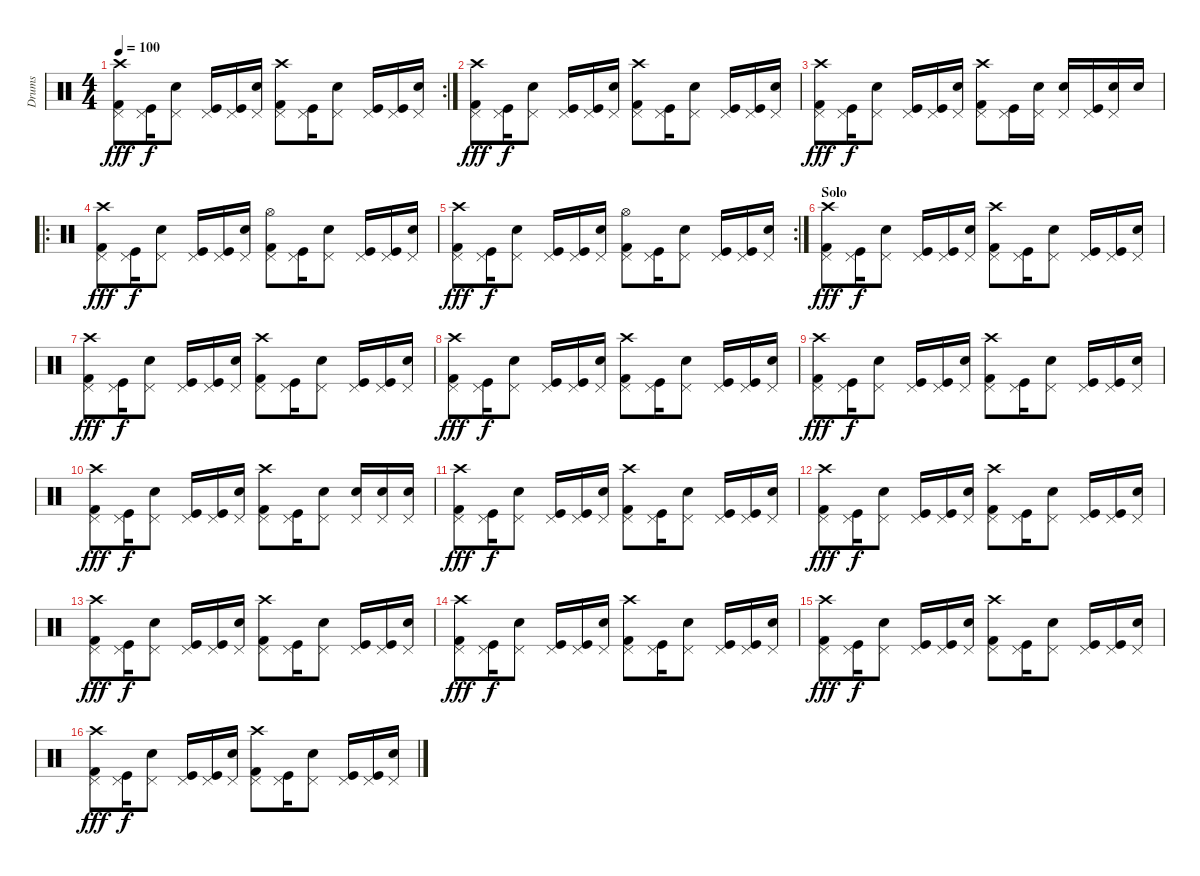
\track ("Drums" "Drums") {instrument percussion}
\staff {score}
\articulation defaults
\rc 2
\ts (4 4)
\tempo 100
\clef neutral
\ks c
("Kick (hit) 2" "Pedal Hi-Hat (hit)" "Crash high (hit)").8{dy fff} ("Kick (hit)" "Pedal Hi-Hat (hit)").16{dy f} ("Snare (hit) 2" "Pedal Hi-Hat (hit)").8 ("Kick (hit)" "Pedal Hi-Hat (hit)").16 ("Kick (hit)" "Pedal Hi-Hat (hit)").16 ("Snare (hit) 2" "Pedal Hi-Hat (hit)").16 ("Kick (hit) 2" "Pedal Hi-Hat (hit)" "Crash high (hit)").8 ("Kick (hit)" "Pedal Hi-Hat (hit)").16 ("Snare (hit) 2" "Pedal Hi-Hat (hit)").8 ("Kick (hit)" "Pedal Hi-Hat (hit)").16 ("Kick (hit)" "Pedal Hi-Hat (hit)").16 ("Snare (hit) 2" "Pedal Hi-Hat (hit)").16 |
("Kick (hit) 2" "Pedal Hi-Hat (hit)" "Crash high (hit)").8{dy fff} ("Kick (hit)" "Pedal Hi-Hat (hit)").16{dy f} ("Snare (hit) 2" "Pedal Hi-Hat (hit)").8 ("Kick (hit)" "Pedal Hi-Hat (hit)").16 ("Kick (hit)" "Pedal Hi-Hat (hit)").16 ("Snare (hit) 2" "Pedal Hi-Hat (hit)").16 ("Kick (hit) 2" "Pedal Hi-Hat (hit)" "Crash high (hit)").8 ("Kick (hit)" "Pedal Hi-Hat (hit)").16 ("Snare (hit) 2" "Pedal Hi-Hat (hit)").8 ("Kick (hit)" "Pedal Hi-Hat (hit)").16 ("Kick (hit)" "Pedal Hi-Hat (hit)").16 ("Snare (hit) 2" "Pedal Hi-Hat (hit)").16 |
("Kick (hit) 2" "Pedal Hi-Hat (hit)" "Crash high (hit)").8{dy fff} ("Kick (hit)" "Pedal Hi-Hat (hit)").16{dy f} ("Snare (hit) 2" "Pedal Hi-Hat (hit)").8 ("Kick (hit)" "Pedal Hi-Hat (hit)").16 ("Kick (hit)" "Pedal Hi-Hat (hit)").16 ("Snare (hit) 2" "Pedal Hi-Hat (hit)").16 ("Kick (hit) 2" "Pedal Hi-Hat (hit)" "Crash high (hit)").8 ("Kick (hit)" "Pedal Hi-Hat (hit)").16 ("Snare (hit) 2" "Pedal Hi-Hat (hit)").16 ("Snare (hit) 2" "Pedal Hi-Hat (hit)").16 ("Kick (hit)" "Pedal Hi-Hat (hit)").16 ("Snare (hit) 2" "Pedal Hi-Hat (hit)").16 "Snare (hit) 2".16 |
\ro
("Kick (hit) 2" "Pedal Hi-Hat (hit)" "Crash high (hit)").8{dy fff} ("Kick (hit)" "Pedal Hi-Hat (hit)").16{dy f} ("Snare (hit) 2" "Pedal Hi-Hat (hit)").8 ("Kick (hit)" "Pedal Hi-Hat (hit)").16 ("Kick (hit)" "Pedal Hi-Hat (hit)").16 ("Snare (hit) 2" "Pedal Hi-Hat (hit)").16 ("Kick (hit) 2" "Pedal Hi-Hat (hit)" "Hi-Hat (open)").8 ("Kick (hit)" "Pedal Hi-Hat (hit)").16 ("Snare (hit) 2" "Pedal Hi-Hat (hit)").8 ("Kick (hit)" "Pedal Hi-Hat (hit)").16 ("Kick (hit)" "Pedal Hi-Hat (hit)").16 ("Snare (hit) 2" "Pedal Hi-Hat (hit)").16 |
\rc 2
("Kick (hit) 2" "Pedal Hi-Hat (hit)" "Crash high (hit)").8{dy fff} ("Kick (hit)" "Pedal Hi-Hat (hit)").16{dy f} ("Snare (hit) 2" "Pedal Hi-Hat (hit)").8 ("Kick (hit)" "Pedal Hi-Hat (hit)").16 ("Kick (hit)" "Pedal Hi-Hat (hit)").16 ("Snare (hit) 2" "Pedal Hi-Hat (hit)").16 ("Kick (hit) 2" "Pedal Hi-Hat (hit)" "Hi-Hat (open)").8 ("Kick (hit)" "Pedal Hi-Hat (hit)").16 ("Snare (hit) 2" "Pedal Hi-Hat (hit)").8 ("Kick (hit)" "Pedal Hi-Hat (hit)").16 ("Kick (hit)" "Pedal Hi-Hat (hit)").16 ("Snare (hit) 2" "Pedal Hi-Hat (hit)").16 |
\section ("" "Solo")
("Kick (hit) 2" "Pedal Hi-Hat (hit)" "Crash high (hit)").8{dy fff} ("Kick (hit)" "Pedal Hi-Hat (hit)").16{dy f} ("Snare (hit) 2" "Pedal Hi-Hat (hit)").8 ("Kick (hit)" "Pedal Hi-Hat (hit)").16 ("Kick (hit)" "Pedal Hi-Hat (hit)").16 ("Snare (hit) 2" "Pedal Hi-Hat (hit)").16 ("Kick (hit) 2" "Pedal Hi-Hat (hit)" "Crash high (hit)").8 ("Kick (hit)" "Pedal Hi-Hat (hit)").16 ("Snare (hit) 2" "Pedal Hi-Hat (hit)").8 ("Kick (hit)" "Pedal Hi-Hat (hit)").16 ("Kick (hit)" "Pedal Hi-Hat (hit)").16 ("Snare (hit) 2" "Pedal Hi-Hat (hit)").16 |
("Kick (hit) 2" "Pedal Hi-Hat (hit)" "Crash high (hit)").8{dy fff} ("Kick (hit)" "Pedal Hi-Hat (hit)").16{dy f} ("Snare (hit) 2" "Pedal Hi-Hat (hit)").8 ("Kick (hit)" "Pedal Hi-Hat (hit)").16 ("Kick (hit)" "Pedal Hi-Hat (hit)").16 ("Snare (hit) 2" "Pedal Hi-Hat (hit)").16 ("Kick (hit) 2" "Pedal Hi-Hat (hit)" "Crash high (hit)").8 ("Kick (hit)" "Pedal Hi-Hat (hit)").16 ("Snare (hit) 2" "Pedal Hi-Hat (hit)").8 ("Kick (hit)" "Pedal Hi-Hat (hit)").16 ("Kick (hit)" "Pedal Hi-Hat (hit)").16 ("Snare (hit) 2" "Pedal Hi-Hat (hit)").16 |
("Kick (hit) 2" "Pedal Hi-Hat (hit)" "Crash high (hit)").8{dy fff} ("Kick (hit)" "Pedal Hi-Hat (hit)").16{dy f} ("Snare (hit) 2" "Pedal Hi-Hat (hit)").8 ("Kick (hit)" "Pedal Hi-Hat (hit)").16 ("Kick (hit)" "Pedal Hi-Hat (hit)").16 ("Snare (hit) 2" "Pedal Hi-Hat (hit)").16 ("Kick (hit) 2" "Pedal Hi-Hat (hit)" "Crash high (hit)").8 ("Kick (hit)" "Pedal Hi-Hat (hit)").16 ("Snare (hit) 2" "Pedal Hi-Hat (hit)").8 ("Kick (hit)" "Pedal Hi-Hat (hit)").16 ("Kick (hit)" "Pedal Hi-Hat (hit)").16 ("Snare (hit) 2" "Pedal Hi-Hat (hit)").16 |
("Kick (hit) 2" "Pedal Hi-Hat (hit)" "Crash high (hit)").8{dy fff} ("Kick (hit)" "Pedal Hi-Hat (hit)").16{dy f} ("Snare (hit) 2" "Pedal Hi-Hat (hit)").8 ("Kick (hit)" "Pedal Hi-Hat (hit)").16 ("Kick (hit)" "Pedal Hi-Hat (hit)").16 ("Snare (hit) 2" "Pedal Hi-Hat (hit)").16 ("Kick (hit) 2" "Pedal Hi-Hat (hit)" "Crash high (hit)").8 ("Kick (hit)" "Pedal Hi-Hat (hit)").16 ("Snare (hit) 2" "Pedal Hi-Hat (hit)").8 ("Kick (hit)" "Pedal Hi-Hat (hit)").16 ("Kick (hit)" "Pedal Hi-Hat (hit)").16 ("Snare (hit) 2" "Pedal Hi-Hat (hit)").16 |
("Kick (hit) 2" "Pedal Hi-Hat (hit)" "Crash high (hit)").8{dy fff} ("Kick (hit)" "Pedal Hi-Hat (hit)").16{dy f} ("Snare (hit) 2" "Pedal Hi-Hat (hit)").8 ("Kick (hit)" "Pedal Hi-Hat (hit)").16 ("Kick (hit)" "Pedal Hi-Hat (hit)").16 ("Snare (hit) 2" "Pedal Hi-Hat (hit)").16 ("Kick (hit) 2" "Pedal Hi-Hat (hit)" "Crash high (hit)").8 ("Kick (hit)" "Pedal Hi-Hat (hit)").16 ("Snare (hit) 2" "Pedal Hi-Hat (hit)").8 ("Snare (hit) 2" "Pedal Hi-Hat (hit)").16 ("Snare (hit) 2" "Pedal Hi-Hat (hit)").16 ("Snare (hit) 2" "Pedal Hi-Hat (hit)").16 |
("Kick (hit) 2" "Pedal Hi-Hat (hit)" "Crash high (hit)").8{dy fff} ("Kick (hit)" "Pedal Hi-Hat (hit)").16{dy f} ("Snare (hit) 2" "Pedal Hi-Hat (hit)").8 ("Kick (hit)" "Pedal Hi-Hat (hit)").16 ("Kick (hit)" "Pedal Hi-Hat (hit)").16 ("Snare (hit) 2" "Pedal Hi-Hat (hit)").16 ("Kick (hit) 2" "Pedal Hi-Hat (hit)" "Crash high (hit)").8 ("Kick (hit)" "Pedal Hi-Hat (hit)").16 ("Snare (hit) 2" "Pedal Hi-Hat (hit)").8 ("Kick (hit)" "Pedal Hi-Hat (hit)").16 ("Kick (hit)" "Pedal Hi-Hat (hit)").16 ("Snare (hit) 2" "Pedal Hi-Hat (hit)").16 |
("Kick (hit) 2" "Pedal Hi-Hat (hit)" "Crash high (hit)").8{dy fff} ("Kick (hit)" "Pedal Hi-Hat (hit)").16{dy f} ("Snare (hit) 2" "Pedal Hi-Hat (hit)").8 ("Kick (hit)" "Pedal Hi-Hat (hit)").16 ("Kick (hit)" "Pedal Hi-Hat (hit)").16 ("Snare (hit) 2" "Pedal Hi-Hat (hit)").16 ("Kick (hit) 2" "Pedal Hi-Hat (hit)" "Crash high (hit)").8 ("Kick (hit)" "Pedal Hi-Hat (hit)").16 ("Snare (hit) 2" "Pedal Hi-Hat (hit)").8 ("Kick (hit)" "Pedal Hi-Hat (hit)").16 ("Kick (hit)" "Pedal Hi-Hat (hit)").16 ("Snare (hit) 2" "Pedal Hi-Hat (hit)").16 |
("Kick (hit) 2" "Pedal Hi-Hat (hit)" "Crash high (hit)").8{dy fff} ("Kick (hit)" "Pedal Hi-Hat (hit)").16{dy f} ("Snare (hit) 2" "Pedal Hi-Hat (hit)").8 ("Kick (hit)" "Pedal Hi-Hat (hit)").16 ("Kick (hit)" "Pedal Hi-Hat (hit)").16 ("Snare (hit) 2" "Pedal Hi-Hat (hit)").16 ("Kick (hit) 2" "Pedal Hi-Hat (hit)" "Crash high (hit)").8 ("Kick (hit)" "Pedal Hi-Hat (hit)").16 ("Snare (hit) 2" "Pedal Hi-Hat (hit)").8 ("Kick (hit)" "Pedal Hi-Hat (hit)").16 ("Kick (hit)" "Pedal Hi-Hat (hit)").16 ("Snare (hit) 2" "Pedal Hi-Hat (hit)").16 |
("Kick (hit) 2" "Pedal Hi-Hat (hit)" "Crash high (hit)").8{dy fff} ("Kick (hit)" "Pedal Hi-Hat (hit)").16{dy f} ("Snare (hit) 2" "Pedal Hi-Hat (hit)").8 ("Kick (hit)" "Pedal Hi-Hat (hit)").16 ("Kick (hit)" "Pedal Hi-Hat (hit)").16 ("Snare (hit) 2" "Pedal Hi-Hat (hit)").16 ("Kick (hit) 2" "Pedal Hi-Hat (hit)" "Crash high (hit)").8 ("Kick (hit)" "Pedal Hi-Hat (hit)").16 ("Snare (hit) 2" "Pedal Hi-Hat (hit)").8 ("Kick (hit)" "Pedal Hi-Hat (hit)").16 ("Kick (hit)" "Pedal Hi-Hat (hit)").16 ("Snare (hit) 2" "Pedal Hi-Hat (hit)").16 |
("Kick (hit) 2" "Pedal Hi-Hat (hit)" "Crash high (hit)").8{dy fff} ("Kick (hit)" "Pedal Hi-Hat (hit)").16{dy f} ("Snare (hit) 2" "Pedal Hi-Hat (hit)").8 ("Kick (hit)" "Pedal Hi-Hat (hit)").16 ("Kick (hit)" "Pedal Hi-Hat (hit)").16 ("Snare (hit) 2" "Pedal Hi-Hat (hit)").16 ("Kick (hit) 2" "Pedal Hi-Hat (hit)" "Crash high (hit)").8 ("Kick (hit)" "Pedal Hi-Hat (hit)").16 ("Snare (hit) 2" "Pedal Hi-Hat (hit)").8 ("Kick (hit)" "Pedal Hi-Hat (hit)").16 ("Kick (hit)" "Pedal Hi-Hat (hit)").16 ("Snare (hit) 2" "Pedal Hi-Hat (hit)").16 |
("Kick (hit) 2" "Pedal Hi-Hat (hit)" "Crash high (hit)").8{dy fff} ("Kick (hit)" "Pedal Hi-Hat (hit)").16{dy f} ("Snare (hit) 2" "Pedal Hi-Hat (hit)").8 ("Kick (hit)" "Pedal Hi-Hat (hit)").16 ("Kick (hit)" "Pedal Hi-Hat (hit)").16 ("Snare (hit) 2" "Pedal Hi-Hat (hit)").16 ("Kick (hit) 2" "Pedal Hi-Hat (hit)" "Crash high (hit)").8 ("Kick (hit)" "Pedal Hi-Hat (hit)").16 ("Snare (hit) 2" "Pedal Hi-Hat (hit)").8 ("Kick (hit)" "Pedal Hi-Hat (hit)").16 ("Kick (hit)" "Pedal Hi-Hat (hit)").16 ("Snare (hit) 2" "Pedal Hi-Hat (hit)").16
